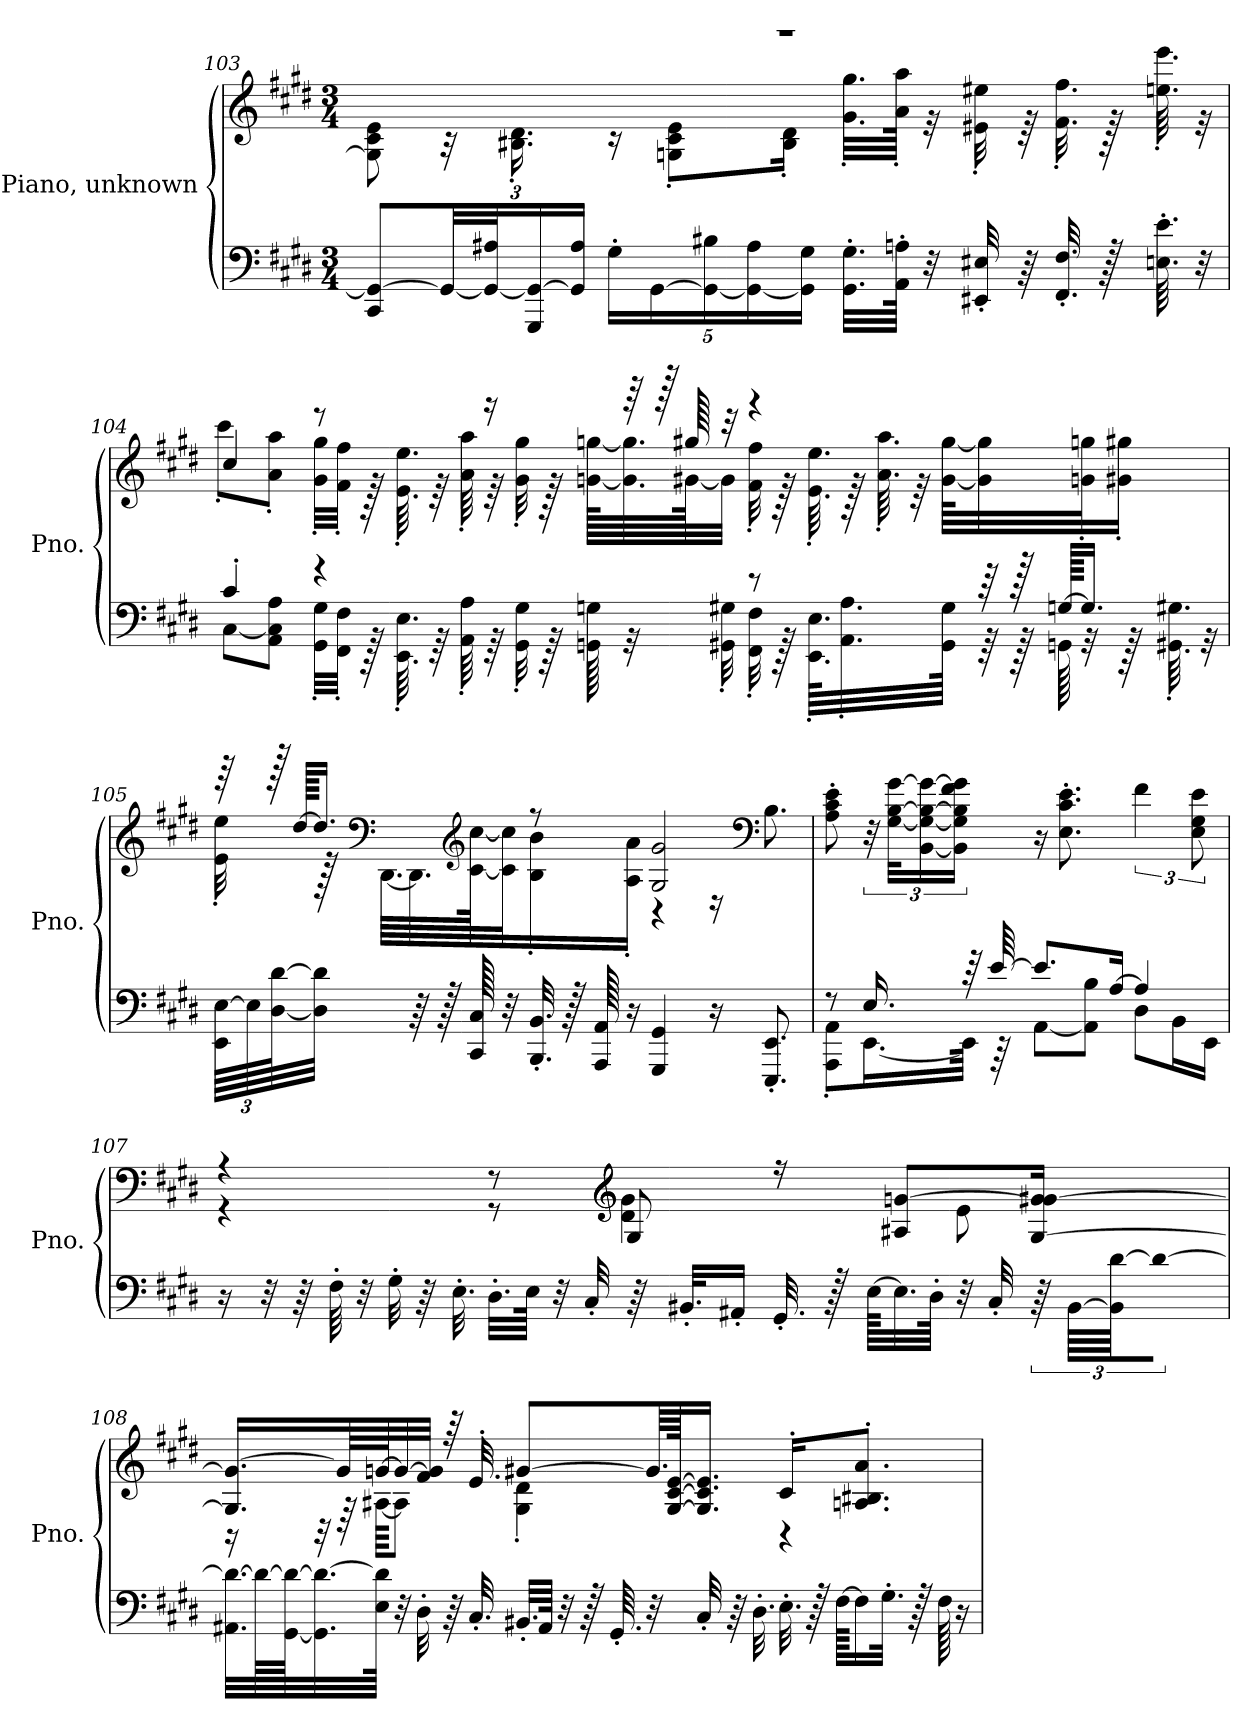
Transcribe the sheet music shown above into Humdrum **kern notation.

**kern	**kern
*part1	*part1
*staff2	*staff1
*I"Piano, unknown	*
*I'Pno.	*
*clefF4	*clefG2
*k[f#c#g#d#]	*k[f#c#g#d#]
*M3/4	*M3/4
=103	=103
*	*^
8CC#/ 8GG#/_L	2.r	8G#\] 8c#\ 8e\
*Xbrackettup	*	*
48GG#/LL_	.	32r
48GG#/_ 48A#X/J	.	.
.	.	16.B#X\' 16.d#\'
24GGG#/ 24GG#/_	.	.
24GG#/] 24A#/JJ	.	.
20G#'\LL	.	16r
[20GG#\	.	.
.	.	8Gn\' 8c#\' 8e\'L
20GG#\_ 20B#X\	.	.
20GG#\_ 20A#\	.	.
.	.	16B#\' 16d#\'Jk
20GG#\] 20G#\JJ	.	.
32.GG#\' 32.G#\'LLL	.	32.g#\' 32.gg#\'LLL
64AA\' 64An\'JJJk	.	64a\' 64aa\'JJJk
32r	.	32r
32EE#X/' 32E#X/'	.	32e#X\' 32ee#X\'
64r	.	64r
32.FF#/' 32.F#/'	.	32.f#\' 32.ff#\'
128r	.	128r
64.En\' 64.e\'	.	64.een\' 64.eee\'
32r	.	32r
!!LO:PB:g=z	!!
=104	=104	=104
*^	*	*
4c#'/	[8C#\L	4cc#/	8ccc#'\L
.	8AA\ 8C#\] 8A\J	.	8a\' 8aa\'J
4r	32GG#\' 32G#\'LLL	8r	32g#\' 32gg#\'LLL
.	32FF#\' 32F#\'JJJ	.	32f#\' 32ff#\'JJJ
.	128r	.	128r
.	64.EE\' 64.E\'	.	64.e\' 64.ee\'
.	64r	.	64r
.	64AA\' 64A\'	.	64a\' 64aa\'
.	64r	16r	64r
.	32GG#\' 32G#\'	.	32g#\' 32gg#\'
.	128r	.	128r
.	128GGn\ 128Gn\	.	[128gn\ [128ggn\KLLLL
.	32r	64r	64.g\] 64.gg\]
.	.	128r	.
.	.	128gg#X/	[128g#X\JK
.	32GG#X\' 32G#X\'	32r	32g#\JJJ]
8r	32FF#\' 32F#\'	4r	32f#\' 32ff#\'
.	128r	.	128r
.	64.EE\' 64.E\'KLLL	.	64.e\' 64.ee\'
.	32.AA\' 32.A\'	.	128r
.	.	.	64.a\' 64.aa\'
.	.	.	64r
.	64GG#\ 64G#\JJJk	.	[64g#\ [64gg#\KLLL
64r	64r	.	32g#\] 32gg#\]
128r	128r	.	.
[128Gn/KKKLL	128GGn\	.	.
16.G/JJ]	32r	.	32gn\' 32ggn\'J
.	128r	.	16g#X\' 16gg#X\'JJ
.	64.GG#X\' 64.G#X\'	.	.
.	32r	.	.
*v	*v	*	*
!!LO:LB:g=z	!!
=105	=105	=105
96EE\ [96E\LLLL	64r	32e\' 32ee\'
96E\]	.	.
.	128r	.
[96D#\ [96d#\J	.	.
.	[128dd#/KKKLL	.
32D#\] 32d#\]JJJ	16.dd#/JJ]	128r
*	*clefF4	*
.	.	[64.DD#\LLLL
64r	.	64.DD#\]
128r	.	.
*	*clefG2	*
128CC#/ 128C#/	.	[128c#\ [128cc#\JK
32r	.	32c#\] 32cc#\]J
32.BBB/' 32.BB/'	8r	16B\' 16b\'
128r	.	.
128AAA/ 128AA/	.	.
16r	.	16A\' 16a\'JJ
4GGG#/ 4GG#/	2G#/ 2g#/	4r
16r	.	16r
*	*clefF4	*
8.EEE/' 8.EE/'	.	8.B\
*	*v	*v
!!LO:LB:g=z
=106	=106
*^	*
8r	8AAA\' 8AA\'L	8A\' 8c#\' 8e\'
16.E/	[16.EE\L	48r
.	.	[48G#\ [48B\ [48g#\KLL
.	.	[24BB\ 24G#\_ 24B\_ 24g#\_
.	.	24BB\] 24G#\] 24B\] 24f#\ 24g#\]JJ
64r	64EE\JJkk]	.
[64e/	64r	.
8.e/L]	[8AA\L	16r
.	.	8.E\' 8.c#\' 8.e\'
.	8AA\] 8B\J	.
[16A/Jk	.	.
4A/]	8D#\L	6f#\
.	16BB\L	.
.	.	12E\ 12G#\ 12e\
.	16EE\JJ	.
*v	*v	*
!!LO:LB:g=z
=107	=107
*	*^
16r	4r	4r
32r	.	.
64r	.	.
64F#'\	.	.
32r	.	.
32G#'\	.	.
64r	.	.
32.E'\	.	.
32.D#'\LLL	8r	8r
64E\JJJk	.	.
32r	.	.
32C#'/	.	.
*	*clefG2	*
64r	8G#/	4d#\ 4g#\
32.BB#X'/KLL	.	.
16AA#X'/JJ	.	.
32.GG#'/	16r	.
128r	.	.
[128E\KKLLL	.	.
32.E\]	8A#X/ [8gn/L	.
64D#'\JJJk	.	.
32r	.	8e\
32C#'/	.	.
*brackettup	*	*
96r	[16G#/ 16g/] [16g#X/Jk	.
[96BB#\LLLL	.	.
96BB#\] [96d#\J	.	.
32d#\JJJ_	.	.
!!LO:LB:g=z	!!
=108	=108	=108
32.AA#X\ 32.d#\_LLL	16.G#/] 16.g#/_LL	16r
128d#\LL_	.	.
[128GG#\ 128d#\_JJ	.	.
32.GG#\] 32.d#\_	.	32r
.	64g#/LL]	64r
64E\ 64d#\]JJJk	[64gn/J	[64A#X\KKKL
32r	32g/_	8A#\J]
32D#'\	32f#/ 32g/]JJJ	.
64r	64r	.
32.C#'/	32.e'/	.
32.BB#X'/LLL	[8g#X/L	4G#\' 4d#\'
64AA#/JJJk	.	.
32r	.	.
128r	.	.
64.GG#'/	.	.
32r	64.g#/LLL]	.
.	[128G#/ [128c#/ [128e/JJK	.
32C#'/	16.G#/] 16.c#/] 16.e/]JJ	.
64r	.	.
32.D#'\	.	.
32.E'\	16c#'/KL	4r
128r	.	.
[128F#\KKKLL	.	.
16F#\]	8.An/' 8.B#X/' 8.a/'J	.
32.G#'\JJk	.	.
128r	.	.
128F#\	.	.
16r	.	.
*	*v	*v
=	=
*-	*-
